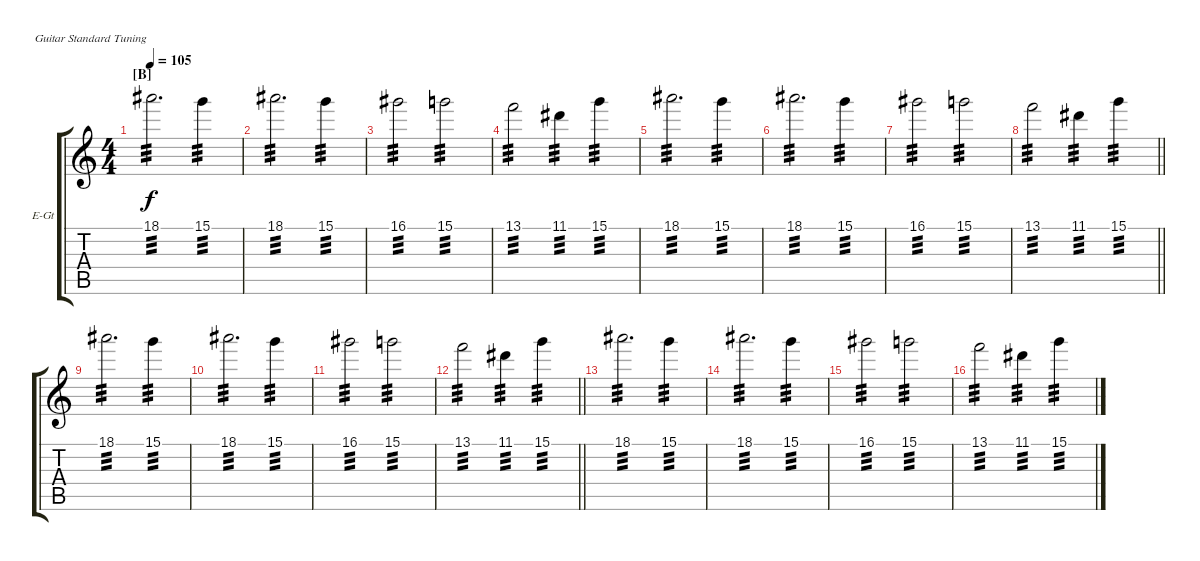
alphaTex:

\bracketExtendMode groupsimilarinstruments
\firstSystemTrackNameOrientation horizontal
\otherSystemsTrackNameOrientation horizontal
\track ("Electric Guitar 1" "E-Gt") {instrument electricguitarclean}
\staff {score tabs}
\tuning (E4 B3 G3 D3 A2 E2)
\ts (4 4)
\section ("B" "")
\tempo 105
\clef g2
\ks c
18.1.2{d tp 3 dy f} 15.1.4{tp 3} |
18.1.2{d tp 3} 15.1.4{tp 3} |
16.1.2{tp 3} 15.1.2{tp 3} |
13.1.2{tp 3} 11.1.4{tp 3} 15.1.4{tp 3} |
18.1.2{d tp 3} 15.1.4{tp 3} |
18.1.2{d tp 3} 15.1.4{tp 3} |
16.1.2{tp 3} 15.1.2{tp 3} |
\barLineRight lightlight
13.1.2{tp 3} 11.1.4{tp 3} 15.1.4{tp 3} |
18.1.2{d tp 3} 15.1.4{tp 3} |
18.1.2{d tp 3} 15.1.4{tp 3} |
16.1.2{tp 3} 15.1.2{tp 3} |
\barLineRight lightlight
13.1.2{tp 3} 11.1.4{tp 3} 15.1.4{tp 3} |
18.1.2{d tp 3} 15.1.4{tp 3} |
18.1.2{d tp 3} 15.1.4{tp 3} |
16.1.2{tp 3} 15.1.2{tp 3} |
13.1.2{tp 3} 11.1.4{tp 3} 15.1.4{tp 3}
